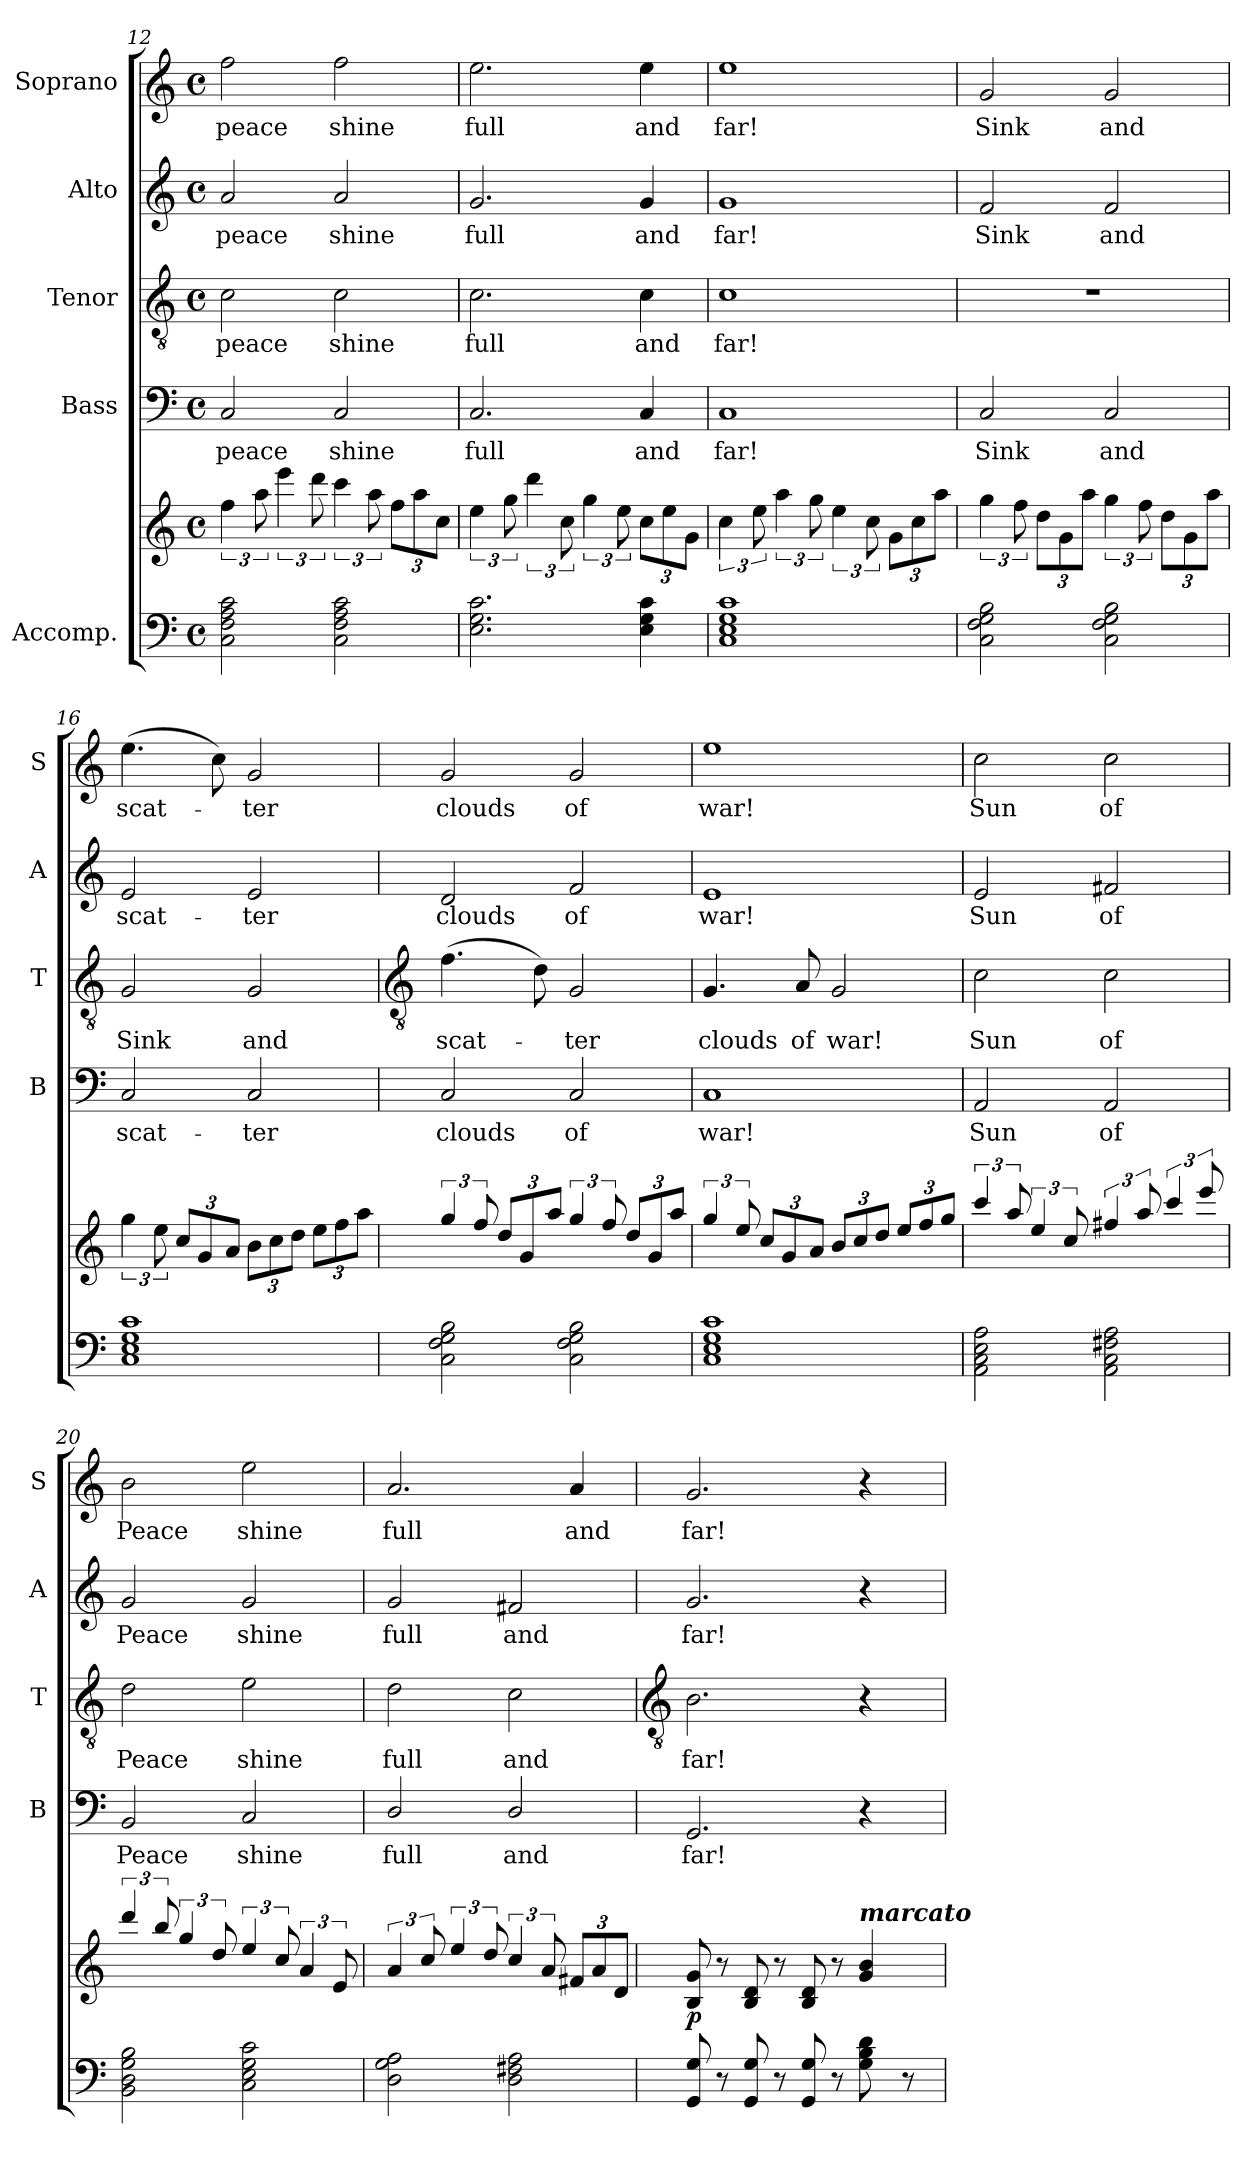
**kern	**kern	**dynam	**kern	**text	**kern	**text	**kern	**text	**kern	**text
*part5	*part5	*part5	*part4	*part4	*part3	*part3	*part2	*part2	*part1	*part1
*staff6	*staff5	*staff5/6	*staff4	*staff4	*staff3	*staff3	*staff2	*staff2	*staff1	*staff1
*I"Accomp.	*	*	*I"Bass	*	*I"Tenor	*	*I"Alto	*	*I"Soprano	*
*	*	*	*I'B	*	*I'T	*	*I'A	*	*I'S	*
!!LO:LB:g=z
*clefF4	*clefG2	*	*clefF4	*	*clefGv2	*	*clefG2	*	*clefG2	*
*k[]	*k[]	*	*k[]	*	*k[]	*	*k[]	*	*k[]	*
*C:	*C:	*	*C:	*	*C:	*	*C:	*	*C:	*
*M4/4	*M4/4	*	*M4/4	*	*M4/4	*	*M4/4	*	*M4/4	*
*met(c)	*met(c)	*	*met(c)	*	*met(c)	*	*met(c)	*	*met(c)	*
=12	=12	=12	=12	=12	=12	=12	=12	=12	=12	=12
!	!	!	!	!LO:LY:b	!	!LO:LY:b	!	!LO:LY:b	!	!LO:LY:b
2C 2F 2A 2c	6ff	.	2C	peace	2c	peace	2a	peace	2ff	peace
.	12aa	.	.	.	.	.	.	.	.	.
.	6eee	.	.	.	.	.	.	.	.	.
.	12ddd	.	.	.	.	.	.	.	.	.
!	!	!	!	!LO:LY:b	!	!LO:LY:b	!	!LO:LY:b	!	!LO:LY:b
2C 2F 2A 2c	6ccc	.	2C	shine	2c	shine	2a	shine	2ff	shine
.	12aa	.	.	.	.	.	.	.	.	.
.	12ffL	.	.	.	.	.	.	.	.	.
.	12aa	.	.	.	.	.	.	.	.	.
.	12ccJ	.	.	.	.	.	.	.	.	.
=13	=13	=13	=13	=13	=13	=13	=13	=13	=13	=13
!	!	!	!	!LO:LY:b	!	!LO:LY:b	!	!LO:LY:b	!	!LO:LY:b
2.E 2.G 2.c	6ee	.	2.C	full	2.c	full	2.g	full	2.ee	full
.	12gg	.	.	.	.	.	.	.	.	.
.	6ddd	.	.	.	.	.	.	.	.	.
.	12cc	.	.	.	.	.	.	.	.	.
.	6gg	.	.	.	.	.	.	.	.	.
.	12ee	.	.	.	.	.	.	.	.	.
!	!	!	!	!LO:LY:b	!	!LO:LY:b	!	!LO:LY:b	!	!LO:LY:b
4E 4G 4c	12ccL	.	4C	and	4c	and	4g	and	4ee	and
.	12ee	.	.	.	.	.	.	.	.	.
.	12gJ	.	.	.	.	.	.	.	.	.
=14	=14	=14	=14	=14	=14	=14	=14	=14	=14	=14
!	!	!	!	!LO:LY:b	!	!LO:LY:b	!	!LO:LY:b	!	!LO:LY:b
1C 1E 1G 1c	6cc	.	1C	far!	1c	far!	1g	far!	1ee	far!
.	12ee	.	.	.	.	.	.	.	.	.
.	6aa	.	.	.	.	.	.	.	.	.
.	12gg	.	.	.	.	.	.	.	.	.
.	6ee	.	.	.	.	.	.	.	.	.
.	12cc	.	.	.	.	.	.	.	.	.
.	12gL	.	.	.	.	.	.	.	.	.
.	12cc	.	.	.	.	.	.	.	.	.
.	12aaJ	.	.	.	.	.	.	.	.	.
=15	=15	=15	=15	=15	=15	=15	=15	=15	=15	=15
!	!	!	!	!LO:LY:b	!	!	!	!LO:LY:b	!	!LO:LY:b
2C 2F 2G 2B	6gg	.	2C	Sink	1r	.	2f	Sink	2g	Sink
.	12ff	.	.	.	.	.	.	.	.	.
.	12ddL	.	.	.	.	.	.	.	.	.
.	12g	.	.	.	.	.	.	.	.	.
.	12aaJ	.	.	.	.	.	.	.	.	.
!	!	!	!	!LO:LY:b	!	!	!	!LO:LY:b	!	!LO:LY:b
2C 2F 2G 2B	6gg	.	2C	and	.	.	2f	and	2g	and
.	12ff	.	.	.	.	.	.	.	.	.
.	12ddL	.	.	.	.	.	.	.	.	.
.	12g	.	.	.	.	.	.	.	.	.
.	12aaJ	.	.	.	.	.	.	.	.	.
=16	=16	=16	=16	=16	=16	=16	=16	=16	=16	=16
!	!	!	!	!LO:LY:b	!	!LO:LY:b	!	!LO:LY:b	!	!LO:LY:b
1C 1E 1G 1c	6gg	.	2C	scat-	2G	Sink	2e	scat-	(>4.ee	scat-
.	12ee	.	.	.	.	.	.	.	.	.
.	12ccL	.	.	.	.	.	.	.	.	.
.	12g	.	.	.	.	.	.	.	.	.
.	.	.	.	.	.	.	.	.	8cc)	.
.	12aJ	.	.	.	.	.	.	.	.	.
!	!	!	!	!LO:LY:b	!	!LO:LY:b	!	!LO:LY:b	!	!LO:LY:b
.	12bL	.	2C	-ter	2G	and	2e	-ter	2g	ter
.	12cc	.	.	.	.	.	.	.	.	.
.	12ddJ	.	.	.	.	.	.	.	.	.
.	12eeL	.	.	.	.	.	.	.	.	.
.	12ff	.	.	.	.	.	.	.	.	.
.	12aaJ	.	.	.	.	.	.	.	.	.
!!LO:LB:g=z
=17	=17	=17	=17	=17	=17	=17	=17	=17	=17	=17
*	*	*	*	*	*clefGv2	*	*	*	*	*
*	*^	*	*	*	*	*	*	*	*	*
!	!	!	!	!	!LO:LY:b	!	!LO:LY:b	!	!LO:LY:b	!	!LO:LY:b
2C 2F 2G 2B	6gg	1ryy	.	2C	clouds	(>4.f	scat-	2d	clouds	2g	clouds
.	12ff	.	.	.	.	.	.	.	.	.	.
.	12ddL	.	.	.	.	.	.	.	.	.	.
.	12g	.	.	.	.	.	.	.	.	.	.
.	.	.	.	.	.	8d)	.	.	.	.	.
.	12aaJ	.	.	.	.	.	.	.	.	.	.
!	!	!	!	!	!LO:LY:b	!	!LO:LY:b	!	!LO:LY:b	!	!LO:LY:b
2C 2F 2G 2B	6gg	.	.	2C	of	2G	ter	2f	of	2g	of
.	12ff	.	.	.	.	.	.	.	.	.	.
.	12ddL	.	.	.	.	.	.	.	.	.	.
.	12g	.	.	.	.	.	.	.	.	.	.
.	12aaJ	.	.	.	.	.	.	.	.	.	.
=18	=18	=18	=18	=18	=18	=18	=18	=18	=18	=18	=18
!	!	!	!	!	!LO:LY:b	!	!LO:LY:b	!	!LO:LY:b	!	!LO:LY:b
1C 1E 1G 1c	6gg	1ryy	.	1C	war!	4.G	clouds	1e	war!	1ee	war!
.	12ee	.	.	.	.	.	.	.	.	.	.
.	12ccL	.	.	.	.	.	.	.	.	.	.
.	12g	.	.	.	.	.	.	.	.	.	.
!	!	!	!	!	!	!	!LO:LY:b	!	!	!	!
.	.	.	.	.	.	8A	of	.	.	.	.
.	12aJ	.	.	.	.	.	.	.	.	.	.
!	!	!	!	!	!	!	!LO:LY:b	!	!	!	!
.	12bL	.	.	.	.	2G	war!	.	.	.	.
.	12cc	.	.	.	.	.	.	.	.	.	.
.	12ddJ	.	.	.	.	.	.	.	.	.	.
.	12eeL	.	.	.	.	.	.	.	.	.	.
.	12ff	.	.	.	.	.	.	.	.	.	.
.	12ggJ	.	.	.	.	.	.	.	.	.	.
=19	=19	=19	=19	=19	=19	=19	=19	=19	=19	=19	=19
!	!	!	!	!	!LO:LY:b	!	!LO:LY:b	!	!LO:LY:b	!	!LO:LY:b
2AA 2C 2E 2A	6ccc	1ryy	.	2AA	Sun	2c	Sun	2e	Sun	2cc	Sun
.	12aa	.	.	.	.	.	.	.	.	.	.
.	6ee	.	.	.	.	.	.	.	.	.	.
.	12cc	.	.	.	.	.	.	.	.	.	.
!	!	!	!	!	!LO:LY:b	!	!LO:LY:b	!	!LO:LY:b	!	!LO:LY:b
2AA 2C 2F#X 2A	6ff#X	.	.	2AA	of	2c	of	2f#X	of	2cc	of
.	12aa	.	.	.	.	.	.	.	.	.	.
.	6ccc	.	.	.	.	.	.	.	.	.	.
.	12eee	.	.	.	.	.	.	.	.	.	.
=20	=20	=20	=20	=20	=20	=20	=20	=20	=20	=20	=20
!	!	!	!	!	!LO:LY:b	!	!LO:LY:b	!	!LO:LY:b	!	!LO:LY:b
2BB 2D 2G 2B	6ddd	1ryy	.	2BB	Peace	2d	Peace	2g	Peace	2b	Peace
.	12bb	.	.	.	.	.	.	.	.	.	.
.	6gg	.	.	.	.	.	.	.	.	.	.
.	12dd	.	.	.	.	.	.	.	.	.	.
!	!	!	!	!	!LO:LY:b	!	!LO:LY:b	!	!LO:LY:b	!	!LO:LY:b
2C 2E 2G 2c	6ee	.	.	2C	shine	2e	shine	2g	shine	2ee	shine
.	12cc	.	.	.	.	.	.	.	.	.	.
.	6a	.	.	.	.	.	.	.	.	.	.
.	12e	.	.	.	.	.	.	.	.	.	.
=21	=21	=21	=21	=21	=21	=21	=21	=21	=21	=21	=21
!	!	!	!	!	!LO:LY:b	!	!LO:LY:b	!	!LO:LY:b	!	!LO:LY:b
2D 2G 2A	6a	1ryy	.	2D/	full	2d	full	2g	full	2.a	full
.	12cc	.	.	.	.	.	.	.	.	.	.
.	6ee	.	.	.	.	.	.	.	.	.	.
.	12dd	.	.	.	.	.	.	.	.	.	.
!	!	!	!	!	!LO:LY:b	!	!LO:LY:b	!	!LO:LY:b	!	!
2D 2F#X 2A	6cc	.	.	2D/	and	2c	and	2f#X	and	.	.
.	12a	.	.	.	.	.	.	.	.	.	.
!	!	!	!	!	!	!	!	!	!	!	!LO:LY:b
.	12f#XL	.	.	.	.	.	.	.	.	4a	and
.	12a	.	.	.	.	.	.	.	.	.	.
.	12dJ	.	.	.	.	.	.	.	.	.	.
*	*v	*v	*	*	*	*	*	*	*	*	*
!!LO:LB:g=z
=22	=22	=22	=22	=22	=22	=22	=22	=22	=22	=22
*	*	*	*	*	*clefGv2	*	*	*	*	*
!	!	!LO:DY:b	!	!LO:LY:b	!	!LO:LY:b	!	!LO:LY:b	!	!LO:LY:b
8GG 8G	8B 8g	p	2.GG	far!	2.B	far!	2.g	far!	2.g	far!
8r	8r	.	.	.	.	.	.	.	.	.
8GG 8G	8B 8d	.	.	.	.	.	.	.	.	.
8r	8r	.	.	.	.	.	.	.	.	.
8GG 8G	8B 8d	.	.	.	.	.	.	.	.	.
8r	8r	.	.	.	.	.	.	.	.	.
!	!LO:TX:a:Bi:t=marcato	!	!	!	!	!	!	!	!	!
8G 8B 8d	4g 4b	.	4r	.	4r	.	4r	.	4r	.
8r	.	.	.	.	.	.	.	.	.	.
=	=	=	=	=	=	=	=	=	=	=
*-	*-	*-	*-	*-	*-	*-	*-	*-	*-	*-
